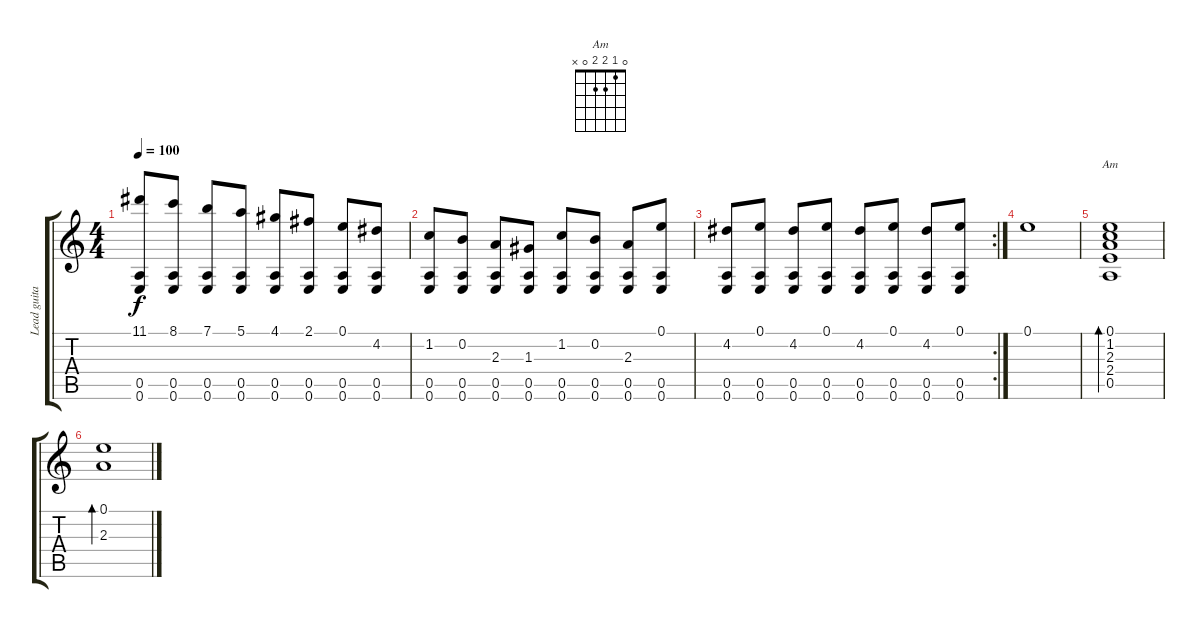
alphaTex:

\track ("Lead guitar" "Lead guita") {instrument acousticguitarsteel}
\staff {score tabs}
\tuning (E4 B3 G3 D3 A2 E2) {hide}
\chord ("Am" 0 1 2 2 0 x)
\ts (4 4)
\tempo 100
\clef g2
\ks c
(11.1 0.5 0.6).8{dy f} (8.1 0.5 0.6).8 (7.1 0.5 0.6).8 (5.1 0.5 0.6).8 (4.1 0.5 0.6).8 (2.1 0.5 0.6).8 (0.1 0.5 0.6).8 (4.2 0.5 0.6).8 |
(1.2 0.5 0.6).8 (0.2 0.5 0.6).8 (2.3 0.5 0.6).8 (1.3 0.5 0.6).8 (1.2 0.5 0.6).8 (0.2 0.5 0.6).8 (2.3 0.5 0.6).8 (0.1 0.5 0.6).8 |
\rc 2
(4.2 0.5 0.6).8 (0.1 0.5 0.6).8 (4.2 0.5 0.6).8 (0.1 0.5 0.6).8 (4.2 0.5 0.6).8 (0.1 0.5 0.6).8 (4.2 0.5 0.6).8 (0.1 0.5 0.6).8 |
0.1.1 |
(0.1 1.2 2.3 2.4 0.5).1{bd 60 ch "Am"} |
(0.1 2.3).1{bd 60}
